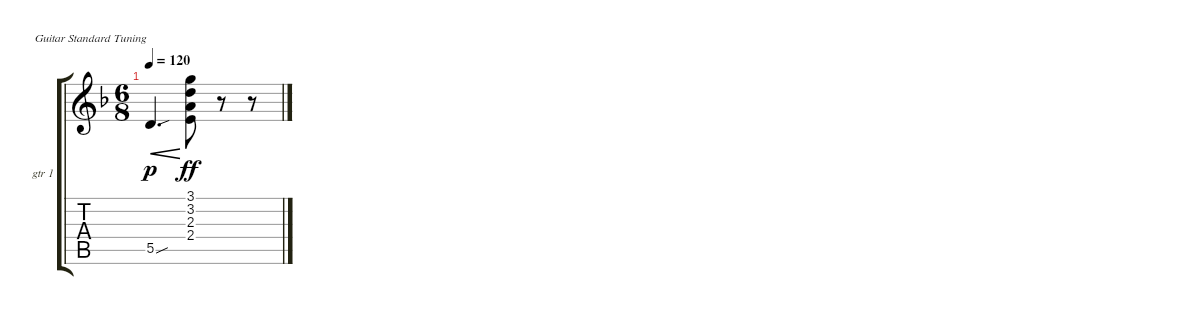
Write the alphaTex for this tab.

\bracketExtendMode groupsimilarinstruments
\firstSystemTrackNameOrientation horizontal
\otherSystemsTrackNameOrientation horizontal
\track ("gtr 1" "gtr 1") {instrument acousticguitarnylon}
\staff {score tabs}
\tuning (E4 B3 G3 D3 A2 E2)
\ts (6 8)
\tempo 120
\clef g2
\ks dminor
5.5{sou}.4{d cre dy p} (3.1 3.2 2.3 2.4).8{dy ff} r.8 r.8
